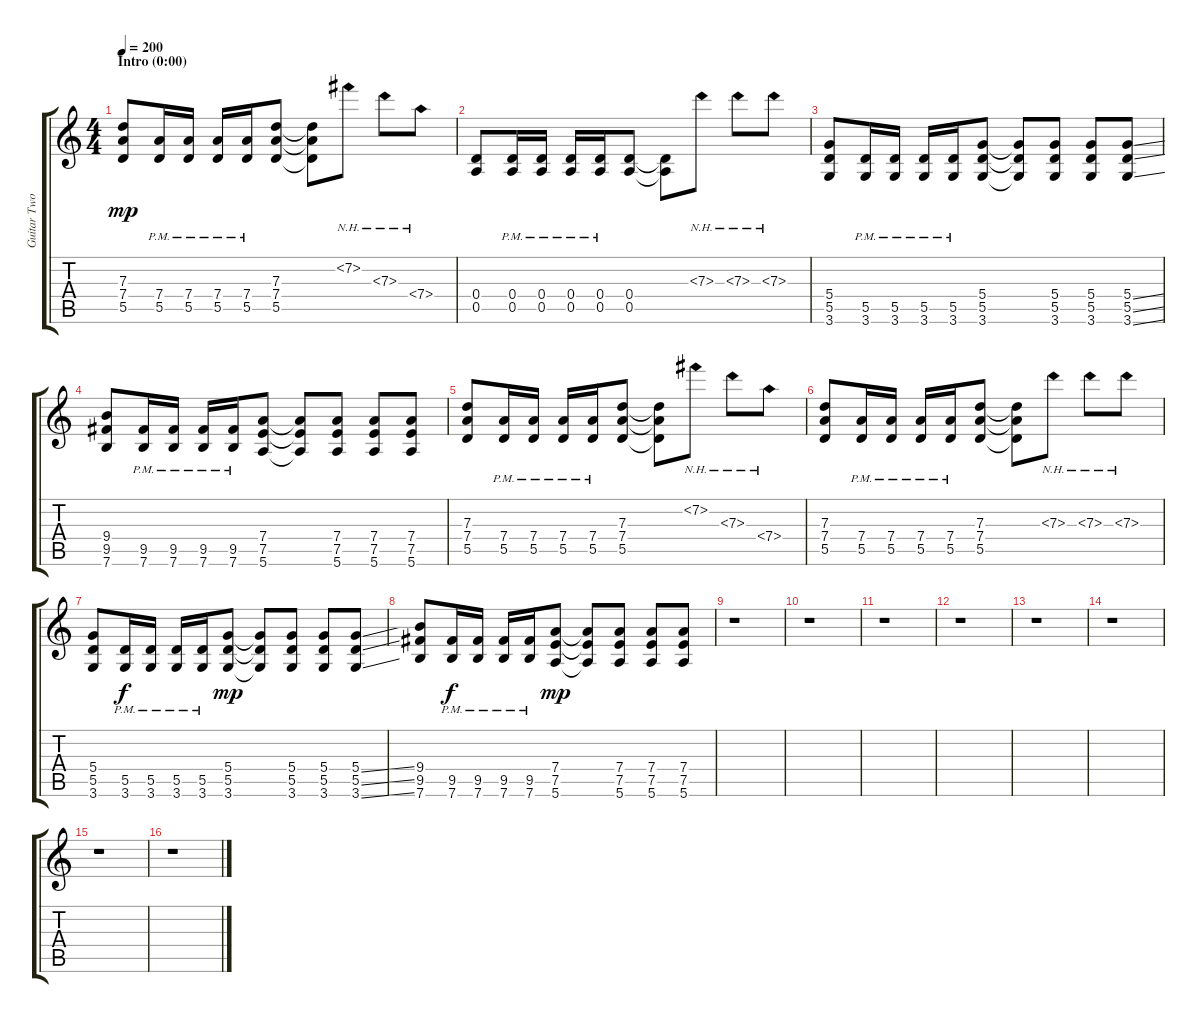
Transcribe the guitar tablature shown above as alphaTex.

\track ("Guitar Two" "Guitar Two") {instrument distortionguitar}
\staff {score tabs}
\tuning (E4 B3 G3 D3 A2 E2) {hide}
\ts (4 4)
\section ("" "Intro (0:00)")
\tempo 200
\clef g2
\ks c
(7.3 7.4 5.5).8{dy mp instrument distortionguitar} (7.4{pm} 5.5{pm}).16 (7.4{pm} 5.5{pm}).16 (7.4{pm} 5.5{pm}).16 (7.4{pm} 5.5{pm}).16 (7.3 7.4 5.5).8 (7.3{t} 7.4{t} 5.5{t}).8 7.2{nh}.8{balance 0} 7.3{nh}.8 7.4{nh}.8 |
(0.4 0.5).8 (0.4{pm} 0.5{pm}).16 (0.4{pm} 0.5{pm}).16 (0.4{pm} 0.5{pm}).16 (0.4{pm} 0.5{pm}).16 (0.4 0.5).8 (0.4{t} 0.5{t}).8 7.3{nh}.8 7.3{nh}.8 7.3{nh}.8 |
(5.4 5.5 3.6).8 (5.5{pm} 3.6{pm}).16 (5.5{pm} 3.6{pm}).16 (5.5{pm} 3.6{pm}).16 (5.5{pm} 3.6{pm}).16 (5.4 5.5 3.6).8 (5.4{t} 5.5{t} 3.6{t}).8 (5.4 5.5 3.6).8 (5.4 5.5 3.6).8 (5.4{ss} 5.5{ss} 3.6{ss}).8 |
(9.4 9.5 7.6).8 (9.5{pm} 7.6{pm}).16 (9.5{pm} 7.6{pm}).16 (9.5{pm} 7.6{pm}).16 (9.5{pm} 7.6{pm}).16 (7.4 7.5 5.6).8 (7.4{t} 7.5{t} 5.6{t}).8 (7.4 7.5 5.6).8 (7.4 7.5 5.6).8 (7.4 7.5 5.6).8 |
(7.3 7.4 5.5).8 (7.4{pm} 5.5{pm}).16 (7.4{pm} 5.5{pm}).16 (7.4{pm} 5.5{pm}).16 (7.4{pm} 5.5{pm}).16 (7.3 7.4 5.5).8 (7.3{t} 7.4{t} 5.5{t}).8 7.2{nh}.8{balance 0} 7.3{nh}.8 7.4{nh}.8 |
(7.3 7.4 5.5).8 (7.4{pm} 5.5{pm}).16 (7.4{pm} 5.5{pm}).16 (7.4{pm} 5.5{pm}).16 (7.4{pm} 5.5{pm}).16 (7.3 7.4 5.5).8 (7.3{t} 7.4{t} 5.5{t}).8 7.3{nh}.8{balance 0} 7.3{nh}.8 7.3{nh}.8 |
(5.4 5.5 3.6).8 (5.5{pm} 3.6{pm}).16{dy f} (5.5{pm} 3.6{pm}).16 (5.5{pm} 3.6{pm}).16 (5.5{pm} 3.6{pm}).16 (5.4 5.5 3.6).8{dy mp} (5.4{t} 5.5{t} 3.6{t}).8 (5.4 5.5 3.6).8 (5.4 5.5 3.6).8 (5.4{ss} 5.5{ss} 3.6{ss}).8 |
(9.4 9.5 7.6).8 (9.5{pm} 7.6{pm}).16{dy f} (9.5{pm} 7.6{pm}).16 (9.5{pm} 7.6{pm}).16 (9.5{pm} 7.6{pm}).16 (7.4 7.5 5.6).8{dy mp} (7.4{t} 7.5{t} 5.6{t}).8 (7.4 7.5 5.6).8 (7.4 7.5 5.6).8 (7.4 7.5 5.6).8 |
r.1 |
r.1 |
r.1 |
r.1 |
r.1 |
r.1 |
r.1 |
r.1
